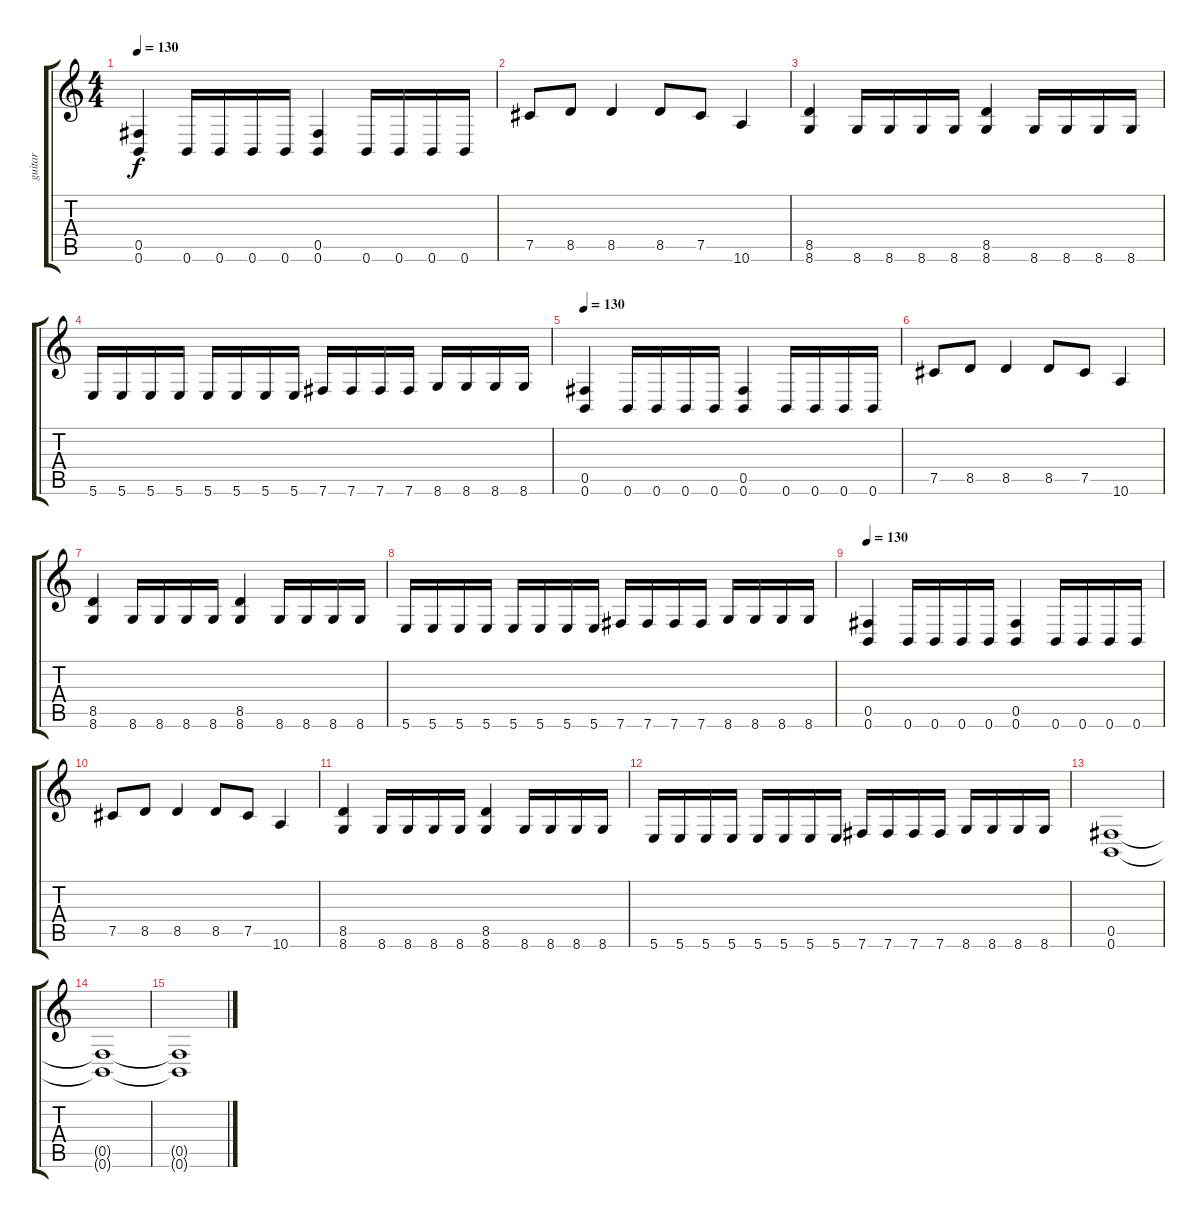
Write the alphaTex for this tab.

\track ("guitar" "guitar") {instrument distortionguitar}
\staff {score tabs}
\tuning (Db4 Ab3 E3 B2 Gb2 B1) {hide}
\ts (4 4)
\tempo 130
\clef g2
\ks c
(0.5 0.6).4{dy f} 0.6.16 0.6.16 0.6.16 0.6.16 (0.5 0.6).4 0.6.16 0.6.16 0.6.16 0.6.16 |
7.5.8 8.5.8 8.5.4 8.5.8 7.5.8 10.6.4 |
(8.5 8.6).4 8.6.16 8.6.16 8.6.16 8.6.16 (8.5 8.6).4 8.6.16 8.6.16 8.6.16 8.6.16 |
5.6.16 5.6.16 5.6.16 5.6.16 5.6.16 5.6.16 5.6.16 5.6.16 7.6.16 7.6.16 7.6.16 7.6.16 8.6.16 8.6.16 8.6.16 8.6.16 |
\tempo 130
(0.5 0.6).4 0.6.16 0.6.16 0.6.16 0.6.16 (0.5 0.6).4 0.6.16 0.6.16 0.6.16 0.6.16 |
7.5.8 8.5.8 8.5.4 8.5.8 7.5.8 10.6.4 |
(8.5 8.6).4 8.6.16 8.6.16 8.6.16 8.6.16 (8.5 8.6).4 8.6.16 8.6.16 8.6.16 8.6.16 |
5.6.16 5.6.16 5.6.16 5.6.16 5.6.16 5.6.16 5.6.16 5.6.16 7.6.16 7.6.16 7.6.16 7.6.16 8.6.16 8.6.16 8.6.16 8.6.16 |
\tempo 130
(0.5 0.6).4 0.6.16 0.6.16 0.6.16 0.6.16 (0.5 0.6).4 0.6.16 0.6.16 0.6.16 0.6.16 |
7.5.8 8.5.8 8.5.4 8.5.8 7.5.8 10.6.4 |
(8.5 8.6).4 8.6.16 8.6.16 8.6.16 8.6.16 (8.5 8.6).4 8.6.16 8.6.16 8.6.16 8.6.16 |
5.6.16 5.6.16 5.6.16 5.6.16 5.6.16 5.6.16 5.6.16 5.6.16 7.6.16 7.6.16 7.6.16 7.6.16 8.6.16 8.6.16 8.6.16 8.6.16 |
(0.5 0.6).1 |
(0.5{t} 0.6{t}).1 |
(0.5{t} 0.6{t}).1
